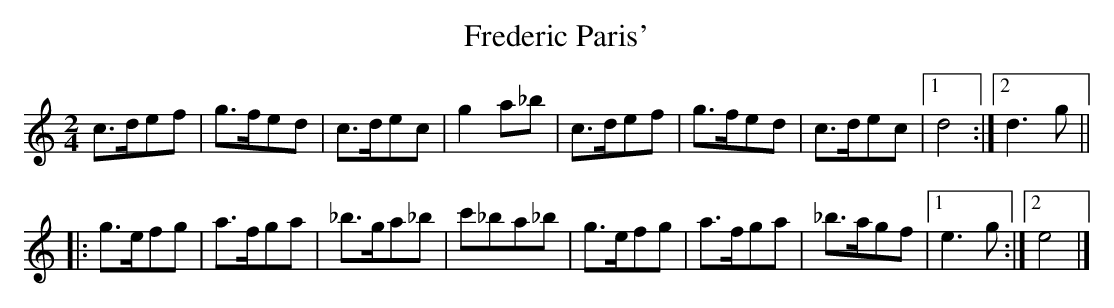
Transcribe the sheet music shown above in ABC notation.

X:1
T:Frederic Paris'
M:2/4
L:1/8
K:C
c>def | g>fed | c>dec | g2a_b |\
c>def | g>fed | c>dec |1 d4 :|2 d3g ||
|:\
g>efg | a>fga | _b>ga_b | c'_ba_b |\
g>efg | a>fga | _b>agf |1 e3g :|2 e4 |]
